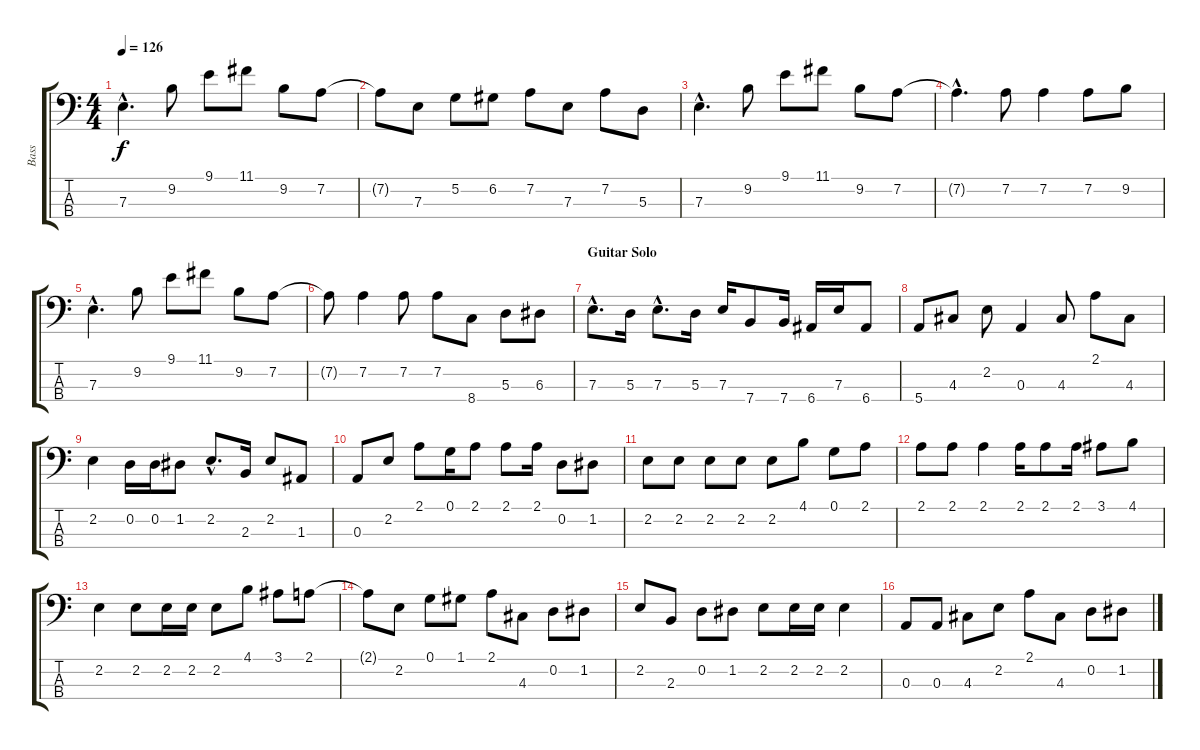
\track ("Bass" "Bass") {instrument electricbassfinger}
\staff {score tabs}
\tuning (G2 D2 A1 E1) {hide}
\ts (4 4)
\tempo 126
\clef f4
\ks c
7.3{hac}.4{d dy f} 9.2.8 9.1.8 11.1.8 9.2.8 7.2.8 |
7.2{t}.8 7.3.8 5.2.8 6.2.8 7.2.8 7.3.8 7.2.8 5.3.8 |
7.3{hac}.4{d} 9.2.8 9.1.8 11.1.8 9.2.8 7.2.8 |
7.2{hac t}.4{d} 7.2.8 7.2.4 7.2.8 9.2.8 |
7.3{hac}.4{d} 9.2.8 9.1.8 11.1.8 9.2.8 7.2.8 |
7.2{t}.8 7.2.4 7.2.8 7.2.8 8.4.8 5.3.8 6.3.8 |
\section ("" "Guitar Solo")
7.3{hac}.8{d} 5.3.16 7.3{hac}.8{d} 5.3.16 7.3.16 7.4.8 7.4.16 6.4.16 7.3.16 6.4.8 |
5.4.8 4.3.8 2.2.8 0.3.4 4.3.8 2.1.8 4.3.8 |
2.2.4 0.2.16 0.2.16 1.2.8 2.2{hac}.8{d} 2.3.16 2.2.8 1.3.8 |
0.3.8 2.2.8 2.1.8 0.1.16 2.1.8 2.1.8 2.1.16 0.2.8 1.2.8 |
2.2.8 2.2.8 2.2.8 2.2.8 2.2.8 4.1.8 0.1.8 2.1.8 |
2.1.8 2.1.8 2.1.4 2.1.16 2.1.8 2.1.16 3.1.8 4.1.8 |
2.2.4 2.2.8 2.2.16 2.2.16 2.2.8 4.1.8 3.1.8 2.1.8 |
2.1{t}.8 2.2.8 0.1.8 1.1.8 2.1.8 4.3.8 0.2.8 1.2.8 |
2.2.8 2.3.8 0.2.8 1.2.8 2.2.8 2.2.16 2.2.16 2.2.4 |
0.3.8 0.3.8 4.3.8 2.2.8 2.1.8 4.3.8 0.2.8 1.2.8
